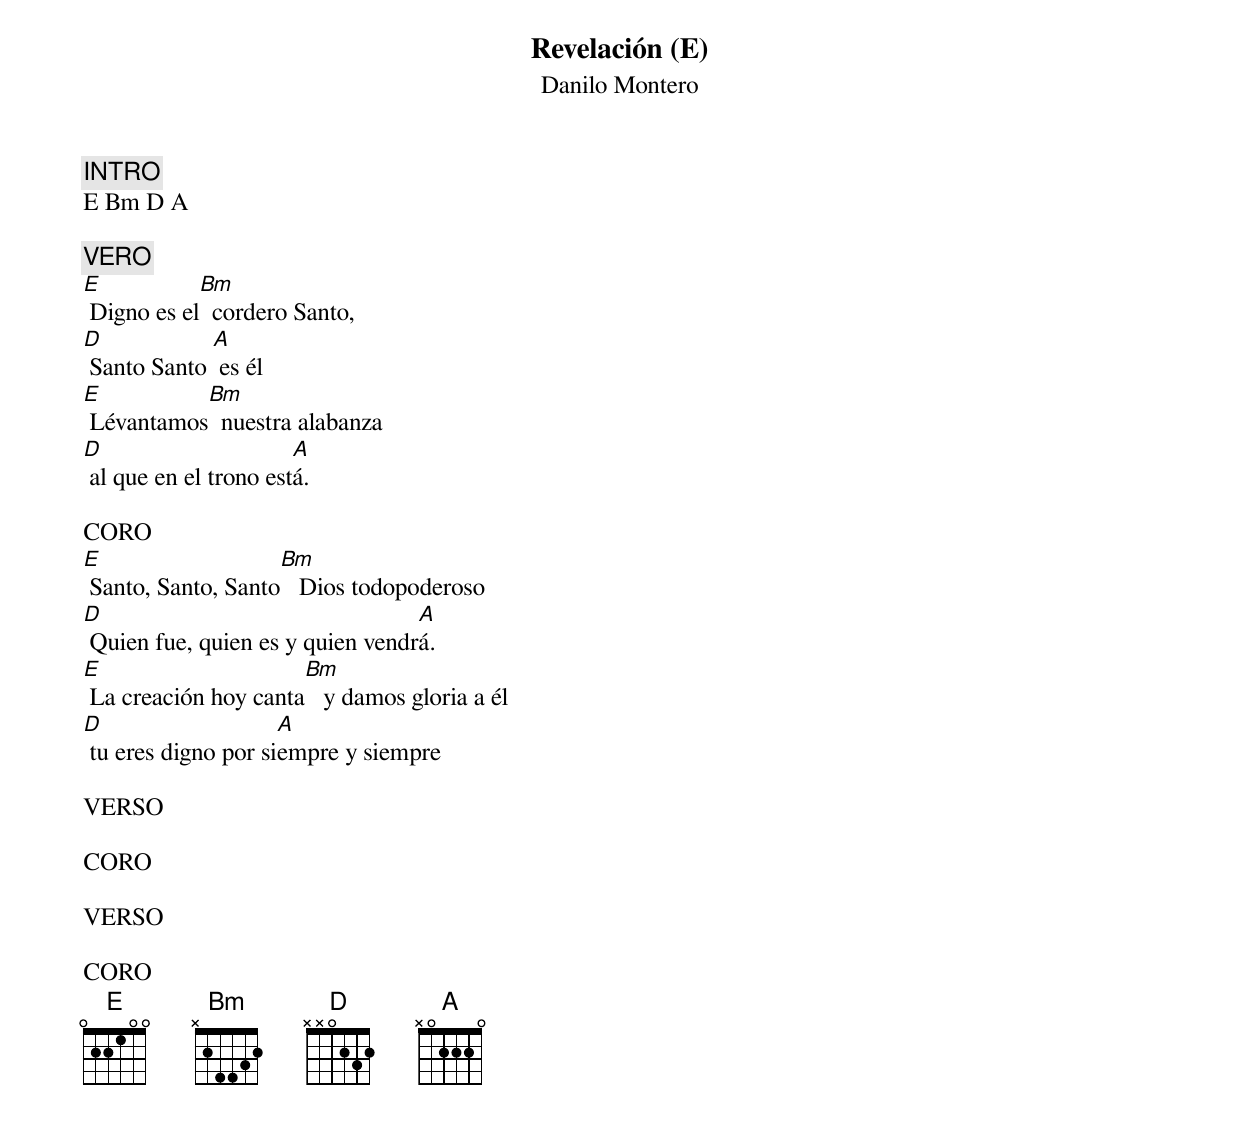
Revelación (E)
Danilo Montero

INTRO
E Bm D A

VERO
E           Bm
 Digno es el  cordero Santo,
D            A
 Santo Santo  es él
E          Bm
 Lévantamos  nuestra alabanza
D                      A
 al que en el trono está.

CORO
E                   Bm
 Santo, Santo, Santo   Dios todopoderoso
D                                 A
 Quien fue, quien es y quien vendrá.
E                     Bm
 La creación hoy canta   y damos gloria a él
D                    A
 tu eres digno por siempre y siempre

VERSO

CORO

VERSO

CORO
